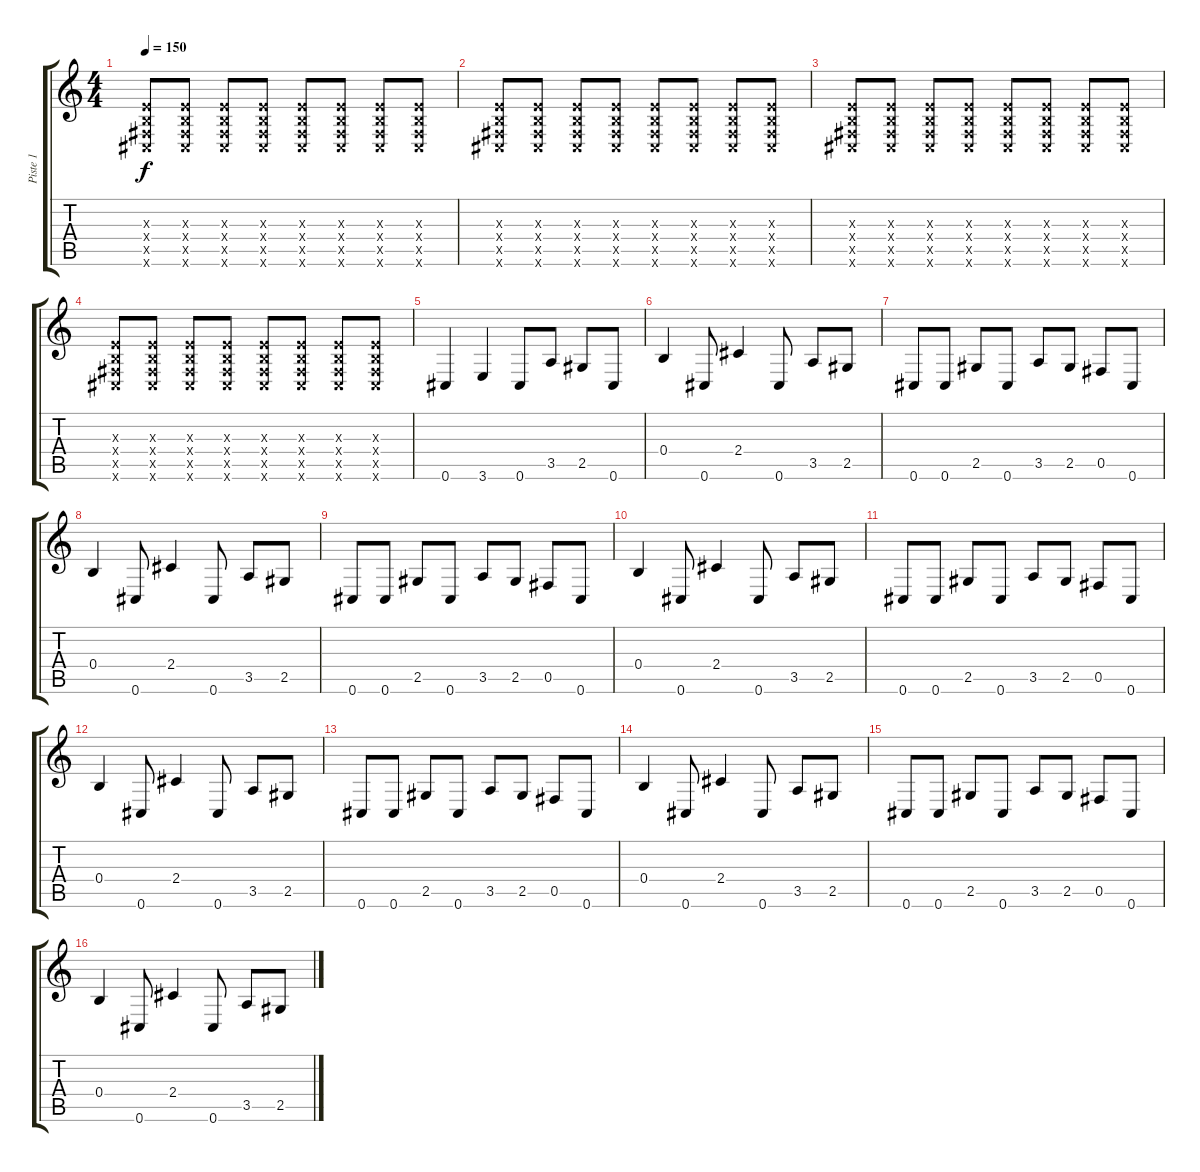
\track ("Piste 1" "Piste 1") {instrument overdrivenguitar}
\staff {score tabs}
\tuning (Db4 Ab3 E3 B2 Gb2 Db2) {hide}
\ts (4 4)
\tempo 150
\clef g2
\ks c
(0.3{x} 0.4{x} 0.5{x} 0.6{x}).8{dy f instrument overdrivenguitar} (0.3{x} 0.4{x} 0.5{x} 0.6{x}).8 (0.3{x} 0.4{x} 0.5{x} 0.6{x}).8 (0.3{x} 0.4{x} 0.5{x} 0.6{x}).8 (0.3{x} 0.4{x} 0.5{x} 0.6{x}).8 (0.3{x} 0.4{x} 0.5{x} 0.6{x}).8 (0.3{x} 0.4{x} 0.5{x} 0.6{x}).8 (0.3{x} 0.4{x} 0.5{x} 0.6{x}).8 |
(0.3{x} 0.4{x} 0.5{x} 0.6{x}).8 (0.3{x} 0.4{x} 0.5{x} 0.6{x}).8 (0.3{x} 0.4{x} 0.5{x} 0.6{x}).8 (0.3{x} 0.4{x} 0.5{x} 0.6{x}).8 (0.3{x} 0.4{x} 0.5{x} 0.6{x}).8 (0.3{x} 0.4{x} 0.5{x} 0.6{x}).8 (0.3{x} 0.4{x} 0.5{x} 0.6{x}).8 (0.3{x} 0.4{x} 0.5{x} 0.6{x}).8 |
(0.3{x} 0.4{x} 0.5{x} 0.6{x}).8 (0.3{x} 0.4{x} 0.5{x} 0.6{x}).8 (0.3{x} 0.4{x} 0.5{x} 0.6{x}).8 (0.3{x} 0.4{x} 0.5{x} 0.6{x}).8 (0.3{x} 0.4{x} 0.5{x} 0.6{x}).8 (0.3{x} 0.4{x} 0.5{x} 0.6{x}).8 (0.3{x} 0.4{x} 0.5{x} 0.6{x}).8 (0.3{x} 0.4{x} 0.5{x} 0.6{x}).8 |
(0.3{x} 0.4{x} 0.5{x} 0.6{x}).8 (0.3{x} 0.4{x} 0.5{x} 0.6{x}).8 (0.3{x} 0.4{x} 0.5{x} 0.6{x}).8 (0.3{x} 0.4{x} 0.5{x} 0.6{x}).8 (0.3{x} 0.4{x} 0.5{x} 0.6{x}).8 (0.3{x} 0.4{x} 0.5{x} 0.6{x}).8 (0.3{x} 0.4{x} 0.5{x} 0.6{x}).8 (0.3{x} 0.4{x} 0.5{x} 0.6{x}).8 |
0.6.4 3.6.4 0.6.8 3.5.8 2.5.8 0.6.8 |
0.4.4 0.6.8 2.4.4 0.6.8 3.5.8 2.5.8 |
0.6.8 0.6.8 2.5.8 0.6.8 3.5.8 2.5.8 0.5.8 0.6.8 |
0.4.4 0.6.8 2.4.4 0.6.8 3.5.8 2.5.8 |
0.6.8 0.6.8 2.5.8 0.6.8 3.5.8 2.5.8 0.5.8 0.6.8 |
0.4.4 0.6.8 2.4.4 0.6.8 3.5.8 2.5.8 |
0.6.8 0.6.8 2.5.8 0.6.8 3.5.8 2.5.8 0.5.8 0.6.8 |
0.4.4 0.6.8 2.4.4 0.6.8 3.5.8 2.5.8 |
0.6.8 0.6.8 2.5.8 0.6.8 3.5.8 2.5.8 0.5.8 0.6.8 |
0.4.4 0.6.8 2.4.4 0.6.8 3.5.8 2.5.8 |
0.6.8 0.6.8 2.5.8 0.6.8 3.5.8 2.5.8 0.5.8 0.6.8 |
0.4.4 0.6.8 2.4.4 0.6.8 3.5.8 2.5.8
